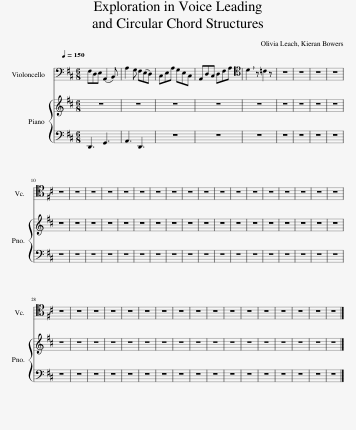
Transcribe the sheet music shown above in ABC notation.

X:1
%%score 1 2
L:1/8
Q:1/4=150
M:6/8
I:linebreak $
K:D
V:1 bass
V:2 bass
V:1
 F,D,E, (A,,2 B,,) | A,2 G, F,(E,D,) | C,E,A, G,E,C, | A,,D,C, D,F,A, |[K:tenor] !breath!D2 z =C2 z | %5
 z6 | z6 | z6 | z6 |$ z6 | %10
 z6 | z6 | z6 | z6 | z6 | %15
 z6 | z6 | z6 | z6 | z6 | %20
 z6 | z6 | z6 | z6 | z6 | %25
 z6 | z6 |$ z6 | z6 | z6 | %30
 z6 | z6 | z6 | z6 | z6 | %35
 z6 | z6 | z6 | z6 | z6 | %40
 z6 | z6 | z6 | z6 |] %44
V:2
 D,,3 G,,3 | A,,3 D,,3 | z6 | z6 | z6 | %5
 z6 | z6 | z6 | z6 |$ z6 | %10
 z6 | z6 | z6 | z6 | z6 | %15
 z6 | z6 | z6 | z6 | z6 | %20
 z6 | z6 | z6 | z6 | z6 | %25
 z6 | z6 |$ z6 | z6 | z6 | %30
 z6 | z6 | z6 | z6 | z6 | %35
 z6 | z6 | z6 | z6 | z6 | %40
 z6 | z6 | z6 | z6 |] %44
